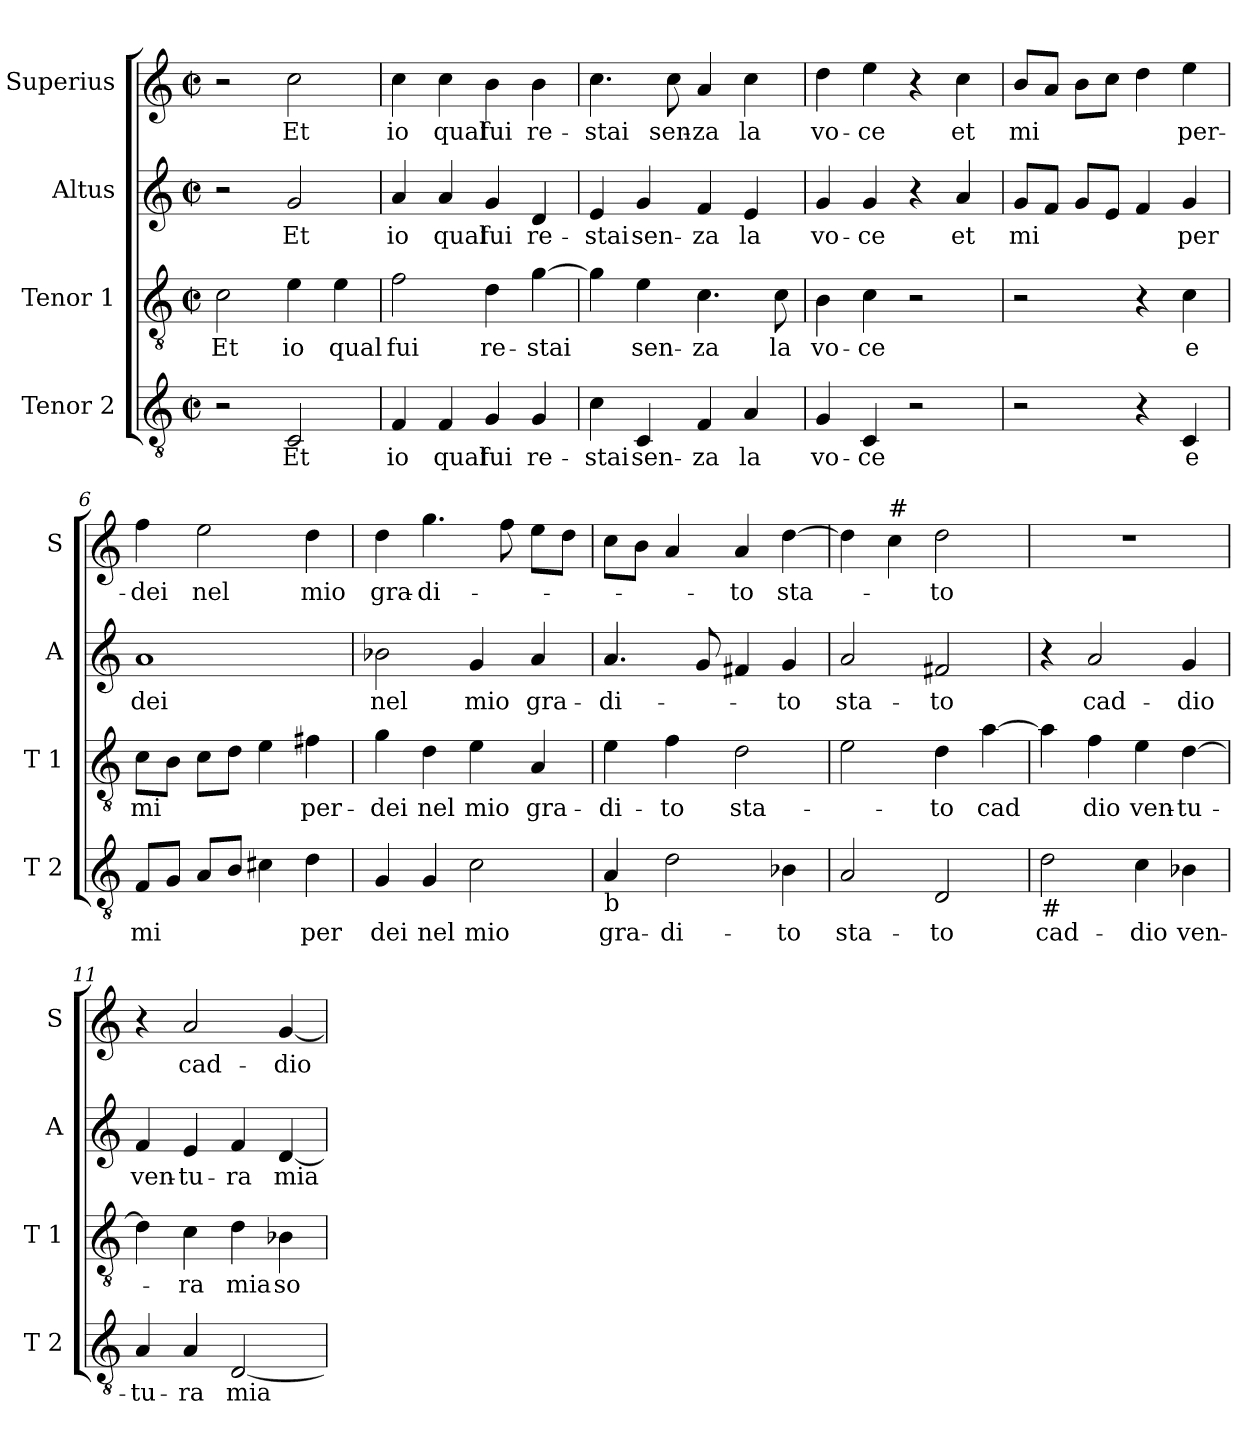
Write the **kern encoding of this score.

**kern	**text	**kern	**text	**kern	**text	**kern	**text
*part4	*part4	*part3	*part3	*part2	*part2	*part1	*part1
*staff4	*staff4	*staff3	*staff3	*staff2	*staff2	*staff1	*staff1
*I"Tenor 2	*	*I"Tenor 1	*	*I"Altus	*	*I"Superius	*
*I'T 2	*	*I'T 1	*	*I'A	*	*I'S	*
*clefGv2	*	*clefGv2	*	*clefG2	*	*clefG2	*
*k[]	*	*k[]	*	*k[]	*	*k[]	*
*C:	*	*C:	*	*C:	*	*C:	*
*M2/2	*	*M2/2	*	*M2/2	*	*M2/2	*
*met(c|)	*	*met(c|)	*	*met(c|)	*	*met(c|)	*
=1	=1	=1	=1	=1	=1	=1	=1
2r	.	2c\	Et	2r	.	2r	.
2C/	Et	4e\	io	2g/	Et	2cc\	Et
.	.	4e\	qual	.	.	.	.
=2	=2	=2	=2	=2	=2	=2	=2
4F/	io	2f\	fui	4a/	io	4cc\	io
4F/	qual	.	.	4a/	qual	4cc\	qual
4G/	fui	4d\	re-	4g/	fui	4b\	fui
4G/	re-	[4g\	-stai	4d/	re-	4b\	re-
=3	=3	=3	=3	=3	=3	=3	=3
4c\	-stai	4g\]	.	4e/	-stai	4.cc\	-stai
4C/	sen-	4e\	sen-	4g/	sen-	.	.
.	.	.	.	.	.	8cc\	sen-
4F/	-za	4.c\	-za	4f/	-za	4a/	-za
4A/	la	.	.	4e/	la	4cc\	la
.	.	8c\	la	.	.	.	.
=4	=4	=4	=4	=4	=4	=4	=4
4G/	vo-	4B\	vo-	4g/	vo-	4dd\	vo-
4C/	-ce	4c\	-ce	4g/	-ce	4ee\	-ce
2r	.	2r	.	4r	.	4r	.
.	.	.	.	4a/	et	4cc\	et
=5	=5	=5	=5	=5	=5	=5	=5
2r	.	2r	.	8g/L	mi	8b/L	mi
.	.	.	.	8f/J	.	8a/J	.
.	.	.	.	8g/L	.	8b\L	.
.	.	.	.	8e/J	.	8cc\J	.
4r	.	4r	.	4f/	.	4dd\	.
4C/	e	4c\	e	4g/	per	4ee\	per-
!!LO:LB:g=z
=6	=6	=6	=6	=6	=6	=6	=6
8F/L	mi	8c\L	mi	1a	dei	4ff\	-dei
8G/J	.	8B\J	.	.	.	.	.
8A/L	.	8c\L	.	.	.	2ee\	nel
8B/J	.	8d\J	.	.	.	.	.
4c#X\	.	4e\	.	.	.	.	.
4d\	per	4f#X\	per-	.	.	4dd\	mio
=7	=7	=7	=7	=7	=7	=7	=7
4G/	dei	4g\	-dei	2b-X\	nel	4dd\	gra-
4G/	nel	4d\	nel	.	.	4.gg\	-di-
2c\	mio	4e\	mio	4g/	mio	.	.
.	.	.	.	.	.	8ff\	.
.	.	4A/	gra-	4a/	gra-	8ee\L	.
.	.	.	.	.	.	8dd\J	.
=8	=8	=8	=8	=8	=8	=8	=8
!LO:TX:b:t=b	!	!	!	!	!	!	!
4A/	gra-	4e\	-di-	4.a/	-di-	8cc\L	.
.	.	.	.	.	.	8b\J	.
2d\	-di-	4f\	-to	.	.	4a/	.
.	.	.	.	8g/	.	.	.
.	.	2d\	sta-	4f#X/	.	4a/	-to
4B-X\	-to	.	.	4g/	-to	[4dd\	sta-
=9	=9	=9	=9	=9	=9	=9	=9
2A/	sta-	2e\	.	2a/	sta-	4dd\]	.
!	!	!	!	!	!	!LO:TX:a:t=#	!
.	.	.	.	.	.	4cc\	.
2D/	-to	4d\	-to	2f#X/	-to	2dd\	-to
.	.	[4a\	cad	.	.	.	.
=10	=10	=10	=10	=10	=10	=10	=10
!LO:TX:b:t=#	!	!	!	!	!	!	!
2d\	cad-	4a\]	.	4r	.	1r	.
.	.	4f\	dio	2a/	cad-	.	.
4c\	-dio	4e\	ven-	.	.	.	.
4B-X\	ven-	[4d\	-tu-	4g/	-dio	.	.
!!LO:LB:g=z
=11	=11	=11	=11	=11	=11	=11	=11
4A/	-tu-	4d\]	.	4f/	ven-	4r	.
4A/	-ra	4c\	-ra	4e/	-tu-	2a/	cad-
[2D/	mia	4d\	mia	4f/	-ra	.	.
.	.	4B-X\	so-	[4d/	mia	[4g/	-dio
=	=	=	=	=	=	=	=
*-	*-	*-	*-	*-	*-	*-	*-
